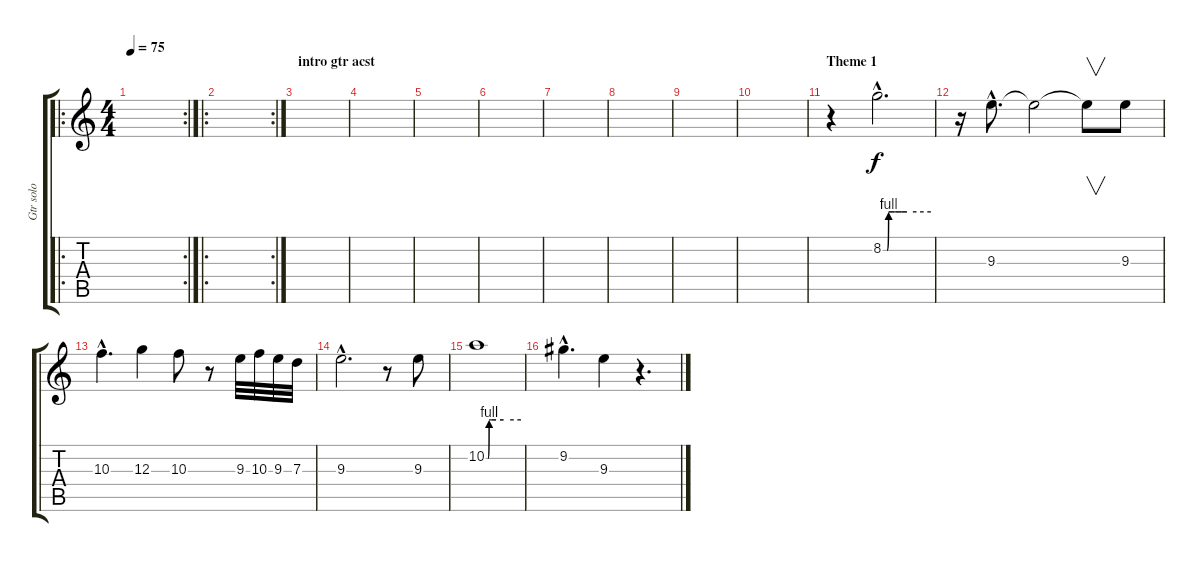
\track ("Gtr solo" "Gtr solo") {instrument overdrivenguitar}
\staff {score tabs}
\tuning (E4 B3 G3 D3 A2 E2) {hide}
\ro
\rc 2
\ts (4 4)
\tempo 75
\clef g2
\ks c
|
\ro
\rc 2
|
\section ("" "intro gtr acst")
|
|
|
|
|
|
|
|
\section ("" "Theme 1")
r.4 8.2{be (custom 0 0 5 0 7 4 14 4 16 4 20 4 23 4 30 4 60 4) hac}.2{d} |
r.16 9.3{hac}.8{d} 9.3{t}.2 9.3{t}.8{v} 9.3.8 |
10.3{hac}.4{d} 12.3.4 10.3.8 r.8 9.3.32 10.3.32 9.3.32 7.3.32 |
9.3{hac}.2{d} r.8 9.3.8 |
10.2{be (custom 0 0 3 0 5 4 7 4 9 4 17 4 30 4 60 4)}.1 |
9.2{hac}.4{d} 9.3.4 r.4{d}
